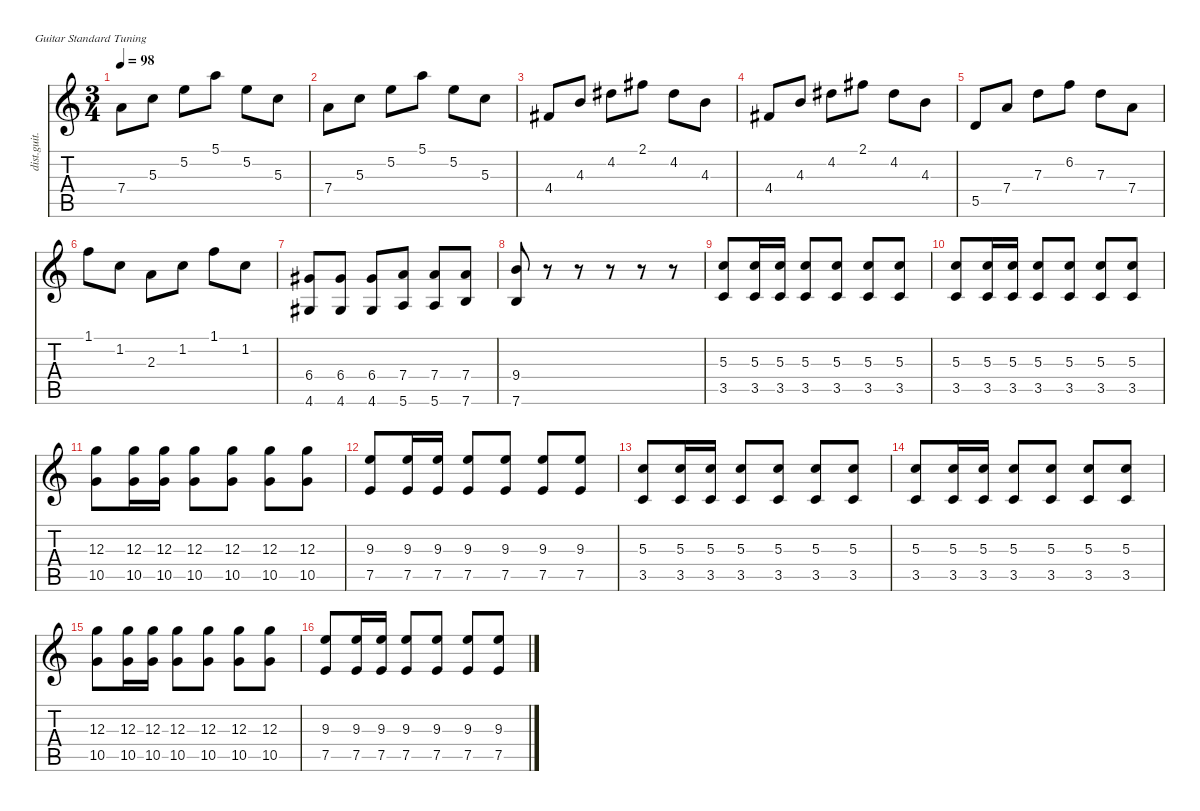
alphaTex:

\defaultSystemsLayout 4
\hideDynamics
\bracketExtendMode nobrackets
\otherSystemsTrackNameOrientation horizontal
\track ("гитара соло " "dist.guit.") {instrument distortionguitar}
\staff {score tabs}
\tuning (E4 B3 G3 D3 A2 E2)
\ts (3 4)
\tempo 98
\clef g2
\ks c
7.4.8{dy fff} 5.3.8 5.2.8 5.1.8 5.2.8 5.3.8 |
7.4.8 5.3.8 5.2.8 5.1.8 5.2.8 5.3.8 |
4.4{acc #}.8 4.3.8 4.2{acc #}.8 2.1{acc #}.8 4.2{acc #}.8 4.3.8 |
4.4{acc #}.8 4.3.8 4.2{acc #}.8 2.1{acc #}.8 4.2{acc #}.8 4.3.8 |
5.5.8 7.4.8 7.3.8 6.2.8 7.3.8 7.4.8 |
1.1.8 1.2.8 2.3.8 1.2.8 1.1.8 1.2.8 |
(6.4{acc #} 4.6{acc #}).8{instrument distortionguitar} (6.4{acc #} 4.6{acc #}).8 (6.4{acc #} 4.6{acc #}).8 (7.4 5.6).8 (7.4 5.6).8 (7.4 7.6).8 |
(9.4 7.6).8 r.8 r.8 r.8 r.8 r.8 |
(5.3 3.5).8{dy f} (5.3 3.5).16 (5.3 3.5).16 (5.3 3.5).8 (5.3 3.5).8 (5.3 3.5).8 (5.3 3.5).8 |
(5.3 3.5).8 (5.3 3.5).16 (5.3 3.5).16 (5.3 3.5).8 (5.3 3.5).8 (5.3 3.5).8 (5.3 3.5).8 |
(12.3 10.5).8 (12.3 10.5).16 (12.3 10.5).16 (12.3 10.5).8 (12.3 10.5).8 (12.3 10.5).8 (12.3 10.5).8 |
(9.3 7.5).8 (9.3 7.5).16 (9.3 7.5).16 (9.3 7.5).8 (9.3 7.5).8 (9.3 7.5).8 (9.3 7.5).8 |
(5.3 3.5).8 (5.3 3.5).16 (5.3 3.5).16 (5.3 3.5).8 (5.3 3.5).8 (5.3 3.5).8 (5.3 3.5).8 |
(5.3 3.5).8 (5.3 3.5).16 (5.3 3.5).16 (5.3 3.5).8 (5.3 3.5).8 (5.3 3.5).8 (5.3 3.5).8 |
(12.3 10.5).8 (12.3 10.5).16 (12.3 10.5).16 (12.3 10.5).8 (12.3 10.5).8 (12.3 10.5).8 (12.3 10.5).8 |
(9.3 7.5).8 (9.3 7.5).16 (9.3 7.5).16 (9.3 7.5).8 (9.3 7.5).8 (9.3 7.5).8 (9.3 7.5).8
